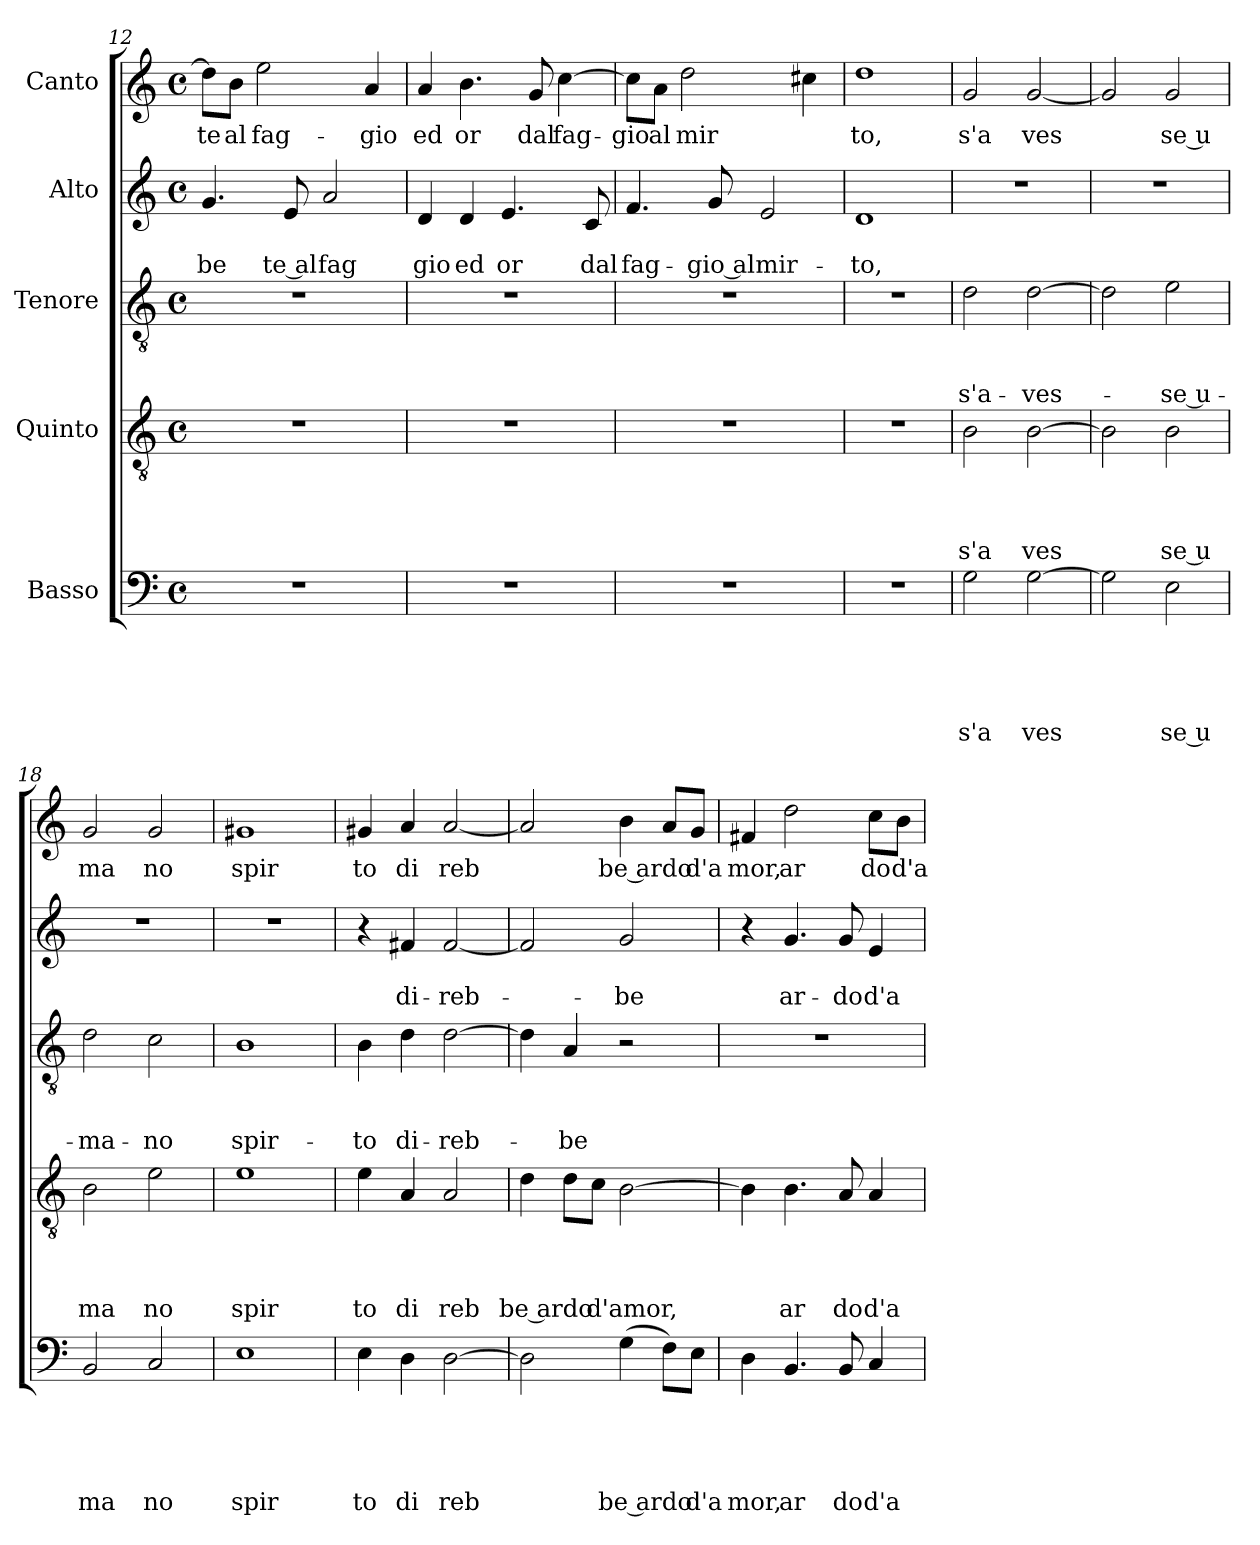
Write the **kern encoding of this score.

**kern	**text	**text	**text	**text	**text	**kern	**text	**text	**text	**text	**kern	**text	**text	**text	**kern	**text	**text	**kern	**text
*part5	*part5	*part5	*part5	*part5	*part5	*part4	*part4	*part4	*part4	*part4	*part3	*part3	*part3	*part3	*part2	*part2	*part2	*part1	*part1
*staff5	*staff5	*staff5	*staff5	*staff5	*staff5	*staff4	*staff4	*staff4	*staff4	*staff4	*staff3	*staff3	*staff3	*staff3	*staff2	*staff2	*staff2	*staff1	*staff1
*I"Basso	*	*	*	*	*	*I"Quinto	*	*	*	*	*I"Tenore	*	*	*	*I"Alto	*	*	*I"Canto	*
*clefF4	*	*	*	*	*	*clefGv2	*	*	*	*	*clefGv2	*	*	*	*clefG2	*	*	*clefG2	*
*k[]	*	*	*	*	*	*k[]	*	*	*	*	*k[]	*	*	*	*k[]	*	*	*k[]	*
*C:	*	*	*	*	*	*C:	*	*	*	*	*C:	*	*	*	*C:	*	*	*C:	*
*M4/4	*	*	*	*	*	*M4/4	*	*	*	*	*M4/4	*	*	*	*M4/4	*	*	*M4/4	*
*met(c)	*	*	*	*	*	*met(c)	*	*	*	*	*met(c)	*	*	*	*met(c)	*	*	*met(c)	*
=12	=12	=12	=12	=12	=12	=12	=12	=12	=12	=12	=12	=12	=12	=12	=12	=12	=12	=12	=12
!	!	!	!	!	!	!	!	!	!	!	!	!	!	!	!	!	!LO:LY:b	!	!LO:LY:b
1r	.	.	.	.	.	1r	.	.	.	.	1r	.	.	.	4.g/	.	be	8dd\L]	-te
!	!	!	!	!	!	!	!	!	!	!	!	!	!	!	!	!	!	!	!LO:LY:b
.	.	.	.	.	.	.	.	.	.	.	.	.	.	.	.	.	.	8b\J	al
!	!	!	!	!	!	!	!	!	!	!	!	!	!	!	!	!	!	!	!LO:LY:b
.	.	.	.	.	.	.	.	.	.	.	.	.	.	.	.	.	.	2ee\	fag-
!	!	!	!	!	!	!	!	!	!	!	!	!	!	!	!	!	!LO:LY:b:rj	!	!
.	.	.	.	.	.	.	.	.	.	.	.	.	.	.	8e/	.	te al	.	.
!	!	!	!	!	!	!	!	!	!	!	!	!	!	!	!	!	!LO:LY:b	!	!
.	.	.	.	.	.	.	.	.	.	.	.	.	.	.	2a/	.	fag	.	.
!	!	!	!	!	!	!	!	!	!	!	!	!	!	!	!	!	!	!	!LO:LY:b
.	.	.	.	.	.	.	.	.	.	.	.	.	.	.	.	.	.	4a/	-gio
=13	=13	=13	=13	=13	=13	=13	=13	=13	=13	=13	=13	=13	=13	=13	=13	=13	=13	=13	=13
!	!	!	!	!	!	!	!	!	!	!	!	!	!	!	!	!	!LO:LY:b	!	!LO:LY:b
1r	.	.	.	.	.	1r	.	.	.	.	1r	.	.	.	4d/	.	gio	4a/	ed
!	!	!	!	!	!	!	!	!	!	!	!	!	!	!	!	!	!LO:LY:b	!	!LO:LY:b
.	.	.	.	.	.	.	.	.	.	.	.	.	.	.	4d/	.	ed	4.b\	or
!	!	!	!	!	!	!	!	!	!	!	!	!	!	!	!	!	!LO:LY:b	!	!
.	.	.	.	.	.	.	.	.	.	.	.	.	.	.	4.e/	.	or	.	.
!	!	!	!	!	!	!	!	!	!	!	!	!	!	!	!	!	!	!	!LO:LY:b
.	.	.	.	.	.	.	.	.	.	.	.	.	.	.	.	.	.	8g/	dal
!	!	!	!	!	!	!	!	!	!	!	!	!	!	!	!	!	!	!	!LO:LY:b
.	.	.	.	.	.	.	.	.	.	.	.	.	.	.	.	.	.	[<4cc\	fag-
!	!	!	!	!	!	!	!	!	!	!	!	!	!	!	!	!	!LO:LY:b	!	!
.	.	.	.	.	.	.	.	.	.	.	.	.	.	.	8c/	.	dal	.	.
!!LO:LB:g=z
=14	=14	=14	=14	=14	=14	=14	=14	=14	=14	=14	=14	=14	=14	=14	=14	=14	=14	=14	=14
!	!	!	!	!	!	!	!	!	!	!	!	!	!	!	!	!	!LO:LY:b	!	!LO:LY:b
1r	.	.	.	.	.	1r	.	.	.	.	1r	.	.	.	4.f/	.	fag-	8cc\L]	-gio
!	!	!	!	!	!	!	!	!	!	!	!	!	!	!	!	!	!	!	!LO:LY:b
.	.	.	.	.	.	.	.	.	.	.	.	.	.	.	.	.	.	8a\J	al
!	!	!	!	!	!	!	!	!	!	!	!	!	!	!	!	!	!	!	!LO:LY:b
.	.	.	.	.	.	.	.	.	.	.	.	.	.	.	.	.	.	2dd\	mir
!	!	!	!	!	!	!	!	!	!	!	!	!	!	!	!	!	!LO:LY:b:rj	!	!
.	.	.	.	.	.	.	.	.	.	.	.	.	.	.	8g/	.	-gio al	.	.
!	!	!	!	!	!	!	!	!	!	!	!	!	!	!	!	!	!LO:LY:b	!	!
.	.	.	.	.	.	.	.	.	.	.	.	.	.	.	2e/	.	mir-	.	.
.	.	.	.	.	.	.	.	.	.	.	.	.	.	.	.	.	.	4cc#X\	.
=15	=15	=15	=15	=15	=15	=15	=15	=15	=15	=15	=15	=15	=15	=15	=15	=15	=15	=15	=15
!	!	!	!	!	!	!	!	!	!	!	!	!	!	!	!	!	!LO:LY:b	!	!LO:LY:b
1r	.	.	.	.	.	1r	.	.	.	.	1r	.	.	.	1d	.	-to,	1dd	to,
=16	=16	=16	=16	=16	=16	=16	=16	=16	=16	=16	=16	=16	=16	=16	=16	=16	=16	=16	=16
!	!	!	!	!	!LO:LY:b	!	!	!	!	!LO:LY:b	!	!	!	!LO:LY:b	!	!	!	!	!LO:LY:b
2G\	.	.	.	.	s'a	2B\	.	.	.	s'a	2d\	.	.	s'a-	1r	.	.	2g/	s'a
!	!	!	!	!	!LO:LY:b	!	!	!	!	!LO:LY:b	!	!	!	!LO:LY:b	!	!	!	!	!LO:LY:b
[>2G\	.	.	.	.	ves	[>2B\	.	.	.	ves	[>2d\	.	.	-ves-	.	.	.	[<2g/	ves
=17	=17	=17	=17	=17	=17	=17	=17	=17	=17	=17	=17	=17	=17	=17	=17	=17	=17	=17	=17
2G\]	.	.	.	.	.	2B\]	.	.	.	.	2d\]	.	.	.	1r	.	.	2g/]	.
!	!	!	!	!	!LO:LY:b:rj	!	!	!	!	!LO:LY:b:rj	!	!	!	!LO:LY:b:rj	!	!	!	!	!LO:LY:b:rj
2E\	.	.	.	.	se u	2B\	.	.	.	se u	2e\	.	.	-se u-	.	.	.	2g/	se u
=18	=18	=18	=18	=18	=18	=18	=18	=18	=18	=18	=18	=18	=18	=18	=18	=18	=18	=18	=18
!	!	!	!	!	!LO:LY:b	!	!	!	!	!LO:LY:b	!	!	!	!LO:LY:b	!	!	!	!	!LO:LY:b
2BB/	.	.	.	.	ma	2B\	.	.	.	ma	2d\	.	.	-ma-	1r	.	.	2g/	ma
!	!	!	!	!	!LO:LY:b	!	!	!	!	!LO:LY:b	!	!	!	!LO:LY:b	!	!	!	!	!LO:LY:b
2C/	.	.	.	.	no	2e\	.	.	.	no	2c\	.	.	-no	.	.	.	2g/	no
=19	=19	=19	=19	=19	=19	=19	=19	=19	=19	=19	=19	=19	=19	=19	=19	=19	=19	=19	=19
!	!	!	!	!	!LO:LY:b	!	!	!	!	!LO:LY:b	!	!	!	!LO:LY:b	!	!	!	!	!LO:LY:b
1E	.	.	.	.	spir	1e	.	.	.	spir	1B	.	.	spir-	1r	.	.	1g#X	spir
=20	=20	=20	=20	=20	=20	=20	=20	=20	=20	=20	=20	=20	=20	=20	=20	=20	=20	=20	=20
!	!	!	!	!	!LO:LY:b	!	!	!	!	!LO:LY:b	!	!	!	!LO:LY:b	!	!	!	!	!LO:LY:b
4E\	.	.	.	.	to	4e\	.	.	.	to	4B\	.	.	-to	4r	.	.	4g#X/	to
!	!	!	!	!	!LO:LY:b	!	!	!	!	!LO:LY:b	!	!	!	!LO:LY:b	!	!	!LO:LY:b	!	!LO:LY:b
4D\	.	.	.	.	di	4A/	.	.	.	di	4d\	.	.	di-	4f#X/	.	di-	4a/	di
!	!	!	!	!	!LO:LY:b	!	!	!	!	!LO:LY:b	!	!	!	!LO:LY:b	!	!	!LO:LY:b	!	!LO:LY:b
[>2D\	.	.	.	.	reb	2A/	.	.	.	reb	[>2d\	.	.	-reb-	[<2f#/	.	-reb-	[<2a/	reb
=21	=21	=21	=21	=21	=21	=21	=21	=21	=21	=21	=21	=21	=21	=21	=21	=21	=21	=21	=21
!	!	!	!	!	!	!	!	!	!	!LO:LY:b:rj	!	!	!	!	!	!	!	!	!
(2D\]	.	.	.	.	.	4d\	.	.	.	be ardo	4d\]	.	.	.	2f#/]	.	.	2a/]	.
!	!	!	!	!	!	!	!	!	!	!	!	!	!	!LO:LY:b	!	!	!	!	!
.	.	.	.	.	.	8d\L	.	.	.	.	4A/	.	.	-be	.	.	.	.	.
!	!	!	!	!	!	!	!	!	!	!LO:LY:b	!	!	!	!	!	!	!	!	!
.	.	.	.	.	.	8c\J	.	.	.	d'amor,	.	.	.	.	.	.	.	.	.
!	!	!	!	!	!LO:LY:b:rj	!	!	!	!	!	!	!	!	!	!	!	!LO:LY:b	!	!LO:LY:b:rj
(<4G\	.	.	.	.	be ardo	[>2B\	.	.	.	.	2r	.	.	.	2g/	.	-be	4b\	be ardo
8F\L)	.	.	.	.	.	.	.	.	.	.	.	.	.	.	.	.	.	8a/L	.
!	!	!	!	!	!LO:LY:b	!	!	!	!	!	!	!	!	!	!	!	!	!	!LO:LY:b
8E\J	.	.	.	.	d'a	.	.	.	.	.	.	.	.	.	.	.	.	8g/J	d'a
=22	=22	=22	=22	=22	=22	=22	=22	=22	=22	=22	=22	=22	=22	=22	=22	=22	=22	=22	=22
!	!	!	!	!	!LO:LY:b	!	!	!	!	!	!	!	!	!	!	!	!	!	!LO:LY:b
4D\	.	.	.	.	mor,	4B\]	.	.	.	.	1r	.	.	.	4r	.	.	4f#X/	mor,
!	!	!	!	!	!LO:LY:b	!	!	!	!	!LO:LY:b	!	!	!	!	!	!	!LO:LY:b	!	!LO:LY:b
4.BB/	.	.	.	.	ar	4.B\	.	.	.	ar	.	.	.	.	4.g/	.	ar-	2dd\	ar
!	!	!	!	!	!LO:LY:b	!	!	!	!	!LO:LY:b	!	!	!	!	!	!	!LO:LY:b	!	!
8BB/	.	.	.	.	do	8A/	.	.	.	do	.	.	.	.	8g/	.	-do	.	.
!	!	!	!	!	!LO:LY:b	!	!	!	!	!LO:LY:b	!	!	!	!	!	!	!LO:LY:b	!	!LO:LY:b
4C/	.	.	.	.	d'a	4A/	.	.	.	d'a	.	.	.	.	4e/	.	d'a-	8cc\L	do
!	!	!	!	!	!	!	!	!	!	!	!	!	!	!	!	!	!	!	!LO:LY:b
.	.	.	.	.	.	.	.	.	.	.	.	.	.	.	.	.	.	8b\J	d'a
=	=	=	=	=	=	=	=	=	=	=	=	=	=	=	=	=	=	=	=
*-	*-	*-	*-	*-	*-	*-	*-	*-	*-	*-	*-	*-	*-	*-	*-	*-	*-	*-	*-
